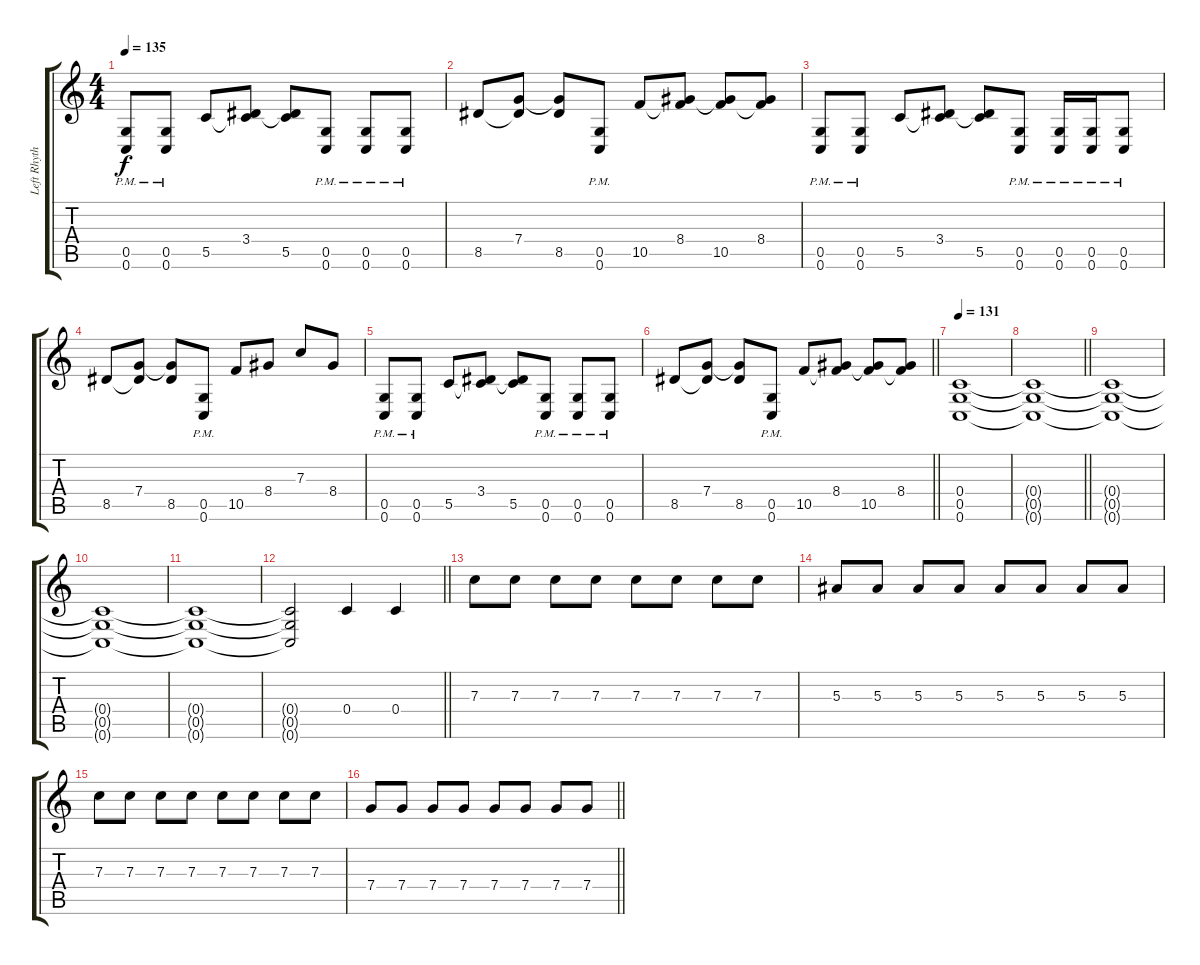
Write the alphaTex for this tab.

\track ("Left Rhythm" "Left Rhyth") {instrument distortionguitar}
\staff {score tabs}
\tuning (D4 A3 F3 C3 G2 C2) {hide}
\ts (4 4)
\section ("" "")
\tempo 135
\clef g2
\ks c
(0.5{pm} 0.6{pm}).8{dy f} (0.5{pm} 0.6{pm}).8 5.5.8 (3.4 5.5{t}).8 (3.4{t} 5.5).8 (0.5{pm} 0.6{pm}).8 (0.5{pm} 0.6{pm}).8 (0.5{pm} 0.6{pm}).8 |
8.5.8 (7.4 8.5{t}).8 (7.4{t} 8.5).8 (0.5{pm} 0.6{pm}).8 10.5.8 (8.4 10.5{t}).8 (8.4{t} 10.5).8 (8.4 10.5{t}).8 |
(0.5{pm} 0.6{pm}).8 (0.5{pm} 0.6{pm}).8 5.5.8 (3.4 5.5{t}).8 (3.4{t} 5.5).8 (0.5{pm} 0.6{pm}).8 (0.5{pm} 0.6{pm}).16 (0.5{pm} 0.6{pm}).16 (0.5{pm} 0.6{pm}).8 |
8.5.8 (7.4 8.5{t}).8 (7.4{t} 8.5).8 (0.5{pm} 0.6{pm}).8 10.5.8 8.4.8 7.3.8 8.4.8 |
(0.5{pm} 0.6{pm}).8 (0.5{pm} 0.6{pm}).8 5.5.8 (3.4 5.5{t}).8 (3.4{t} 5.5).8 (0.5{pm} 0.6{pm}).8 (0.5{pm} 0.6{pm}).8 (0.5{pm} 0.6{pm}).8 |
\barLineRight lightlight
8.5.8 (7.4 8.5{t}).8 (7.4{t} 8.5).8 (0.5{pm} 0.6{pm}).8 10.5.8 (8.4 10.5{t}).8 (8.4{t} 10.5).8 (8.4 10.5{t}).8 |
\section ("" "")
\tempo 131
(0.4 0.5 0.6).1 |
\barLineRight lightlight
(0.4{t} 0.5{t} 0.6{t}).1{volume 4} |
\section ("" "")
(0.4{t} 0.5{t} 0.6{t}).1 |
(0.4{t} 0.5{t} 0.6{t}).1 |
(0.4{t} 0.5{t} 0.6{t}).1 |
\barLineRight lightlight
(0.4{t} 0.5{t} 0.6{t}).2 0.4.4{volume 16 instrument acousticguitarsteel} 0.4.4 |
\section ("" "")
7.3.8 7.3.8 7.3.8 7.3.8 7.3.8 7.3.8 7.3.8 7.3.8 |
5.3.8 5.3.8 5.3.8 5.3.8 5.3.8 5.3.8 5.3.8 5.3.8 |
7.3.8 7.3.8 7.3.8 7.3.8 7.3.8 7.3.8 7.3.8 7.3.8 |
\barLineRight lightlight
7.4.8 7.4.8 7.4.8 7.4.8 7.4.8 7.4.8 7.4.8 7.4.8
